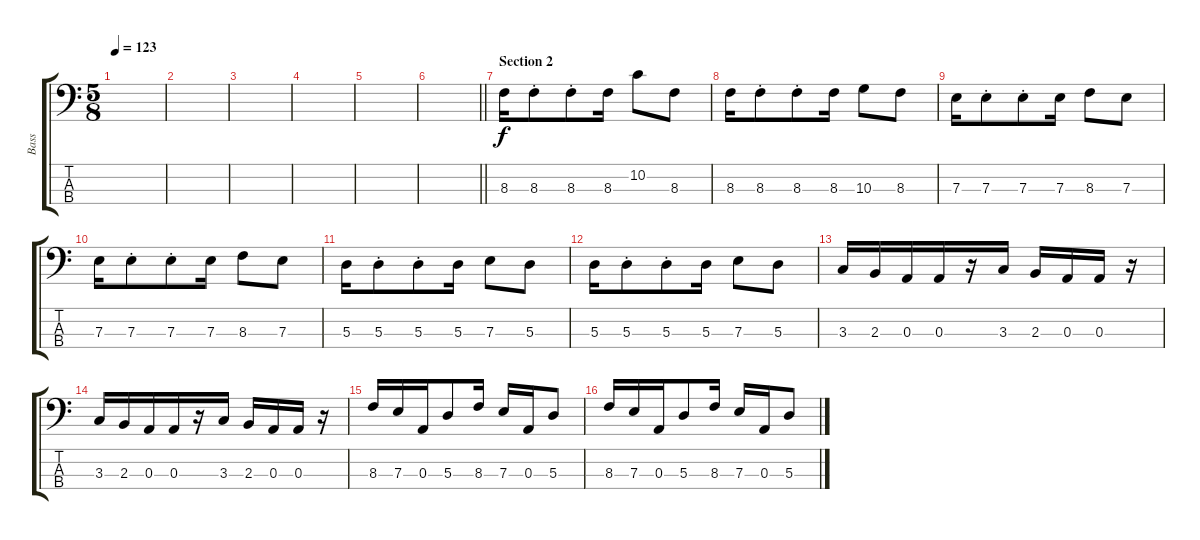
\track ("Bass" "Bass") {instrument electricbassfinger}
\staff {score tabs}
\tuning (G2 D2 A1 E1) {hide}
\ts (5 8)
\tempo 123
\clef f4
\ks c
|
|
|
|
|
\barLineRight lightlight
|
\section ("" "Section 2")
8.3.16 8.3{st}.8 8.3{st}.8 8.3.16 10.2.8 8.3.8 |
8.3.16 8.3{st}.8 8.3{st}.8 8.3.16 10.3.8 8.3.8 |
7.3.16 7.3{st}.8 7.3{st}.8 7.3.16 8.3.8 7.3.8 |
7.3.16 7.3{st}.8 7.3{st}.8 7.3.16 8.3.8 7.3.8 |
5.3.16 5.3{st}.8 5.3{st}.8 5.3.16 7.3.8 5.3.8 |
5.3.16 5.3{st}.8 5.3{st}.8 5.3.16 7.3.8 5.3.8 |
3.3.16 2.3.16 0.3.16 0.3.16 r.16 3.3.16 2.3.16 0.3.16 0.3.16 r.16 |
3.3.16 2.3.16 0.3.16 0.3.16 r.16 3.3.16 2.3.16 0.3.16 0.3.16 r.16 |
8.3.16 7.3.16 0.3.16 5.3.8 8.3.16 7.3.16 0.3.16 5.3.8 |
8.3.16 7.3.16 0.3.16 5.3.8 8.3.16 7.3.16 0.3.16 5.3.8
